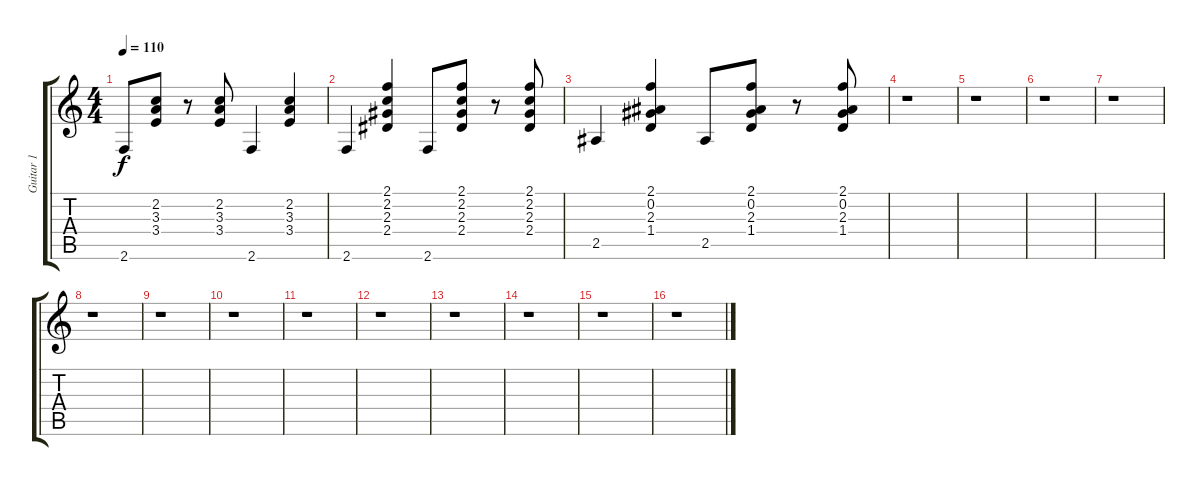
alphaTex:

\track ("Guitar 1" "Guitar 1") {instrument electricguitarjazz}
\staff {score tabs}
\tuning (Eb4 Bb3 Gb3 Db3 Ab2 Eb2) {hide}
\ts (4 4)
\tempo 110
\clef g2
\ks c
2.6.8{dy f} (2.2 3.3 3.4).8 r.8 (2.2 3.3 3.4).8 2.6.4 (2.2 3.3 3.4).4 |
2.6.4 (2.1 2.2 2.3 2.4).4 2.6.8 (2.1 2.2 2.3 2.4).8 r.8 (2.1 2.2 2.3 2.4).8 |
2.5.4 (2.1 0.2 2.3 1.4).4 2.5.8 (2.1 0.2 2.3 1.4).8 r.8 (2.1 0.2 2.3 1.4).8 |
r.1 |
r.1 |
r.1 |
r.1 |
r.1 |
r.1 |
r.1 |
r.1 |
r.1 |
r.1 |
r.1 |
r.1 |
r.1
